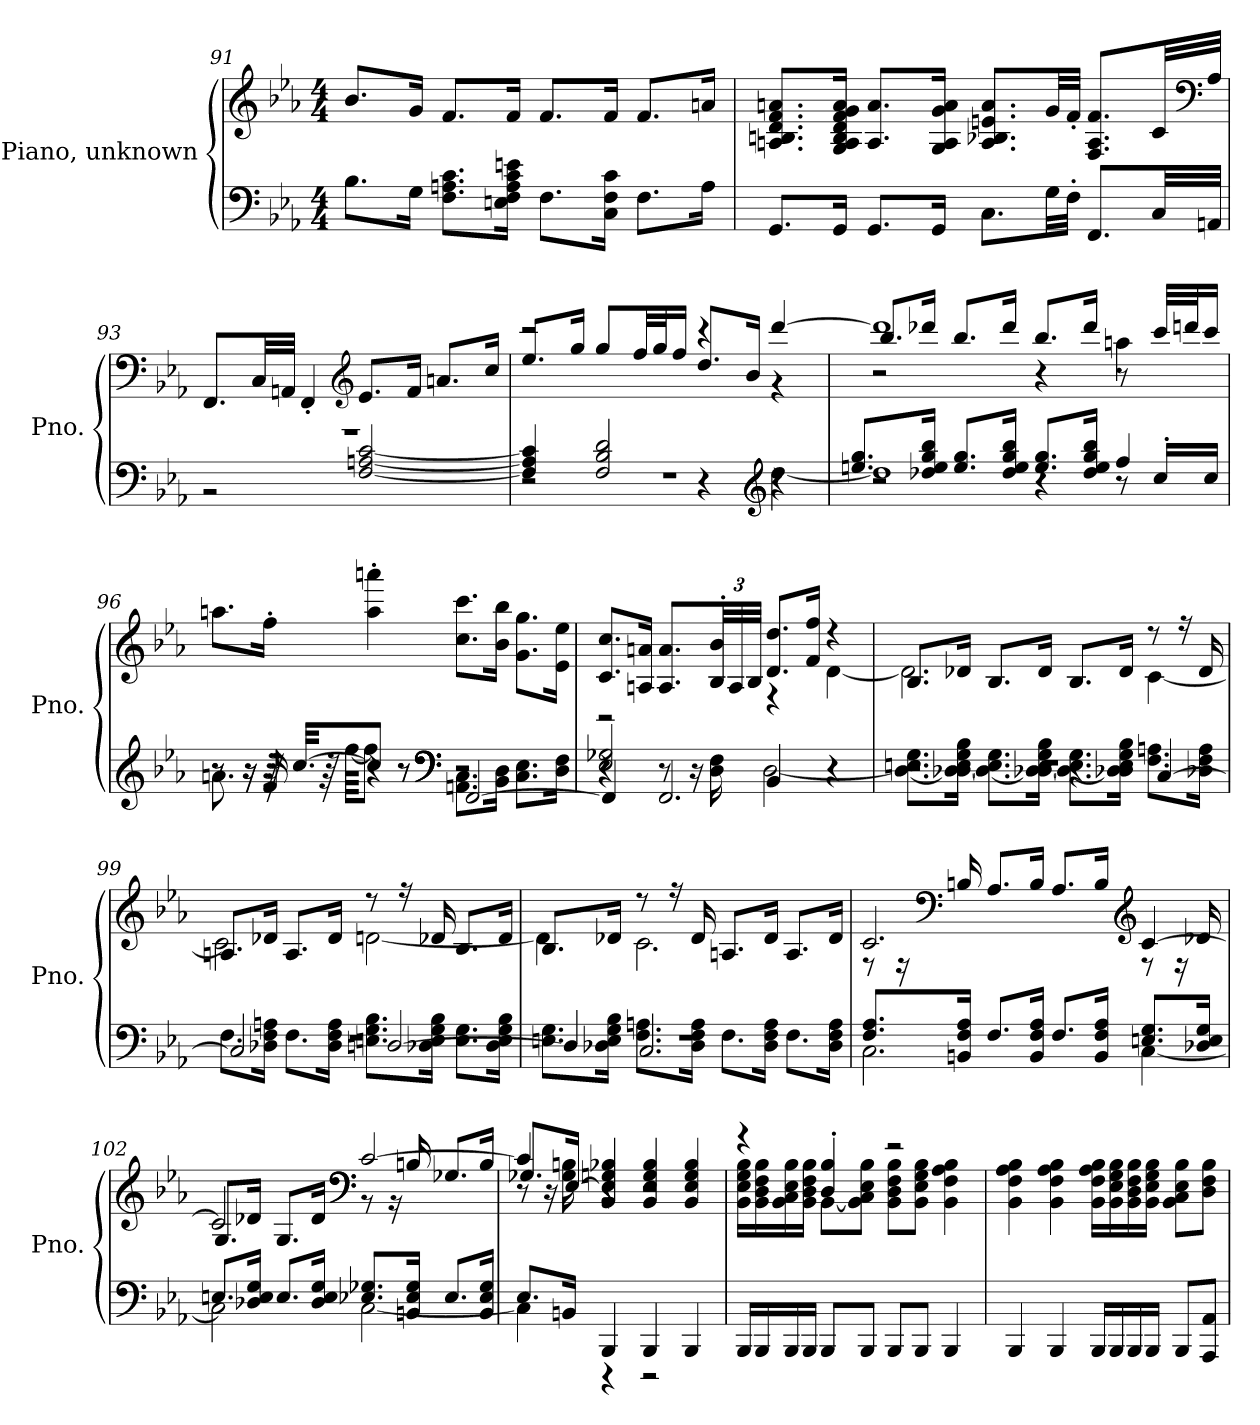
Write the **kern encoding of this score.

**kern	**kern
*part1	*part1
*staff2	*staff1
*I"Piano, unknown	*
*I'Pno.	*
*clefF4	*clefG2
*k[b-e-a-]	*k[b-e-a-]
*M4/4	*M4/4
=91	=91
8.B-\L	8.b-/L
16G\Jk	16g/Jk
8.F\ 8.An\ 8.c\L	8.f/L
16En\ 16F\ 16A\ 16c\ 16en\Jk	16f/Jk
8.F\L	8.f/L
16C\ 16F\ 16c\Jk	16f/Jk
8.F\L	8.f/L
16A\Jk	16an/Jk
!!LO:LB:g=z
=92	=92
8.GG/L	8.An/ 8.Bn/ 8.d/ 8.f/ 8.an/L
16GG/Jk	16G/ 16A/ 16B/ 16d/ 16f/ 16g/ 16a/Jk
8.GG/L	8.A/ 8.a/L
16GG/Jk	16G/ 16A/ 16g/ 16a/Jk
8.C\L	8.A/ 8.B-X/ 8.en/ 8.a/L
32G\LL	32g/LL
32F'\JJJ	32f'/JJJ
8.FF/L	8.F/ 8.A/ 8.f/L
32C/LL	32c/LL
*	*clefF4
32AAn/JJJ	32A/JJJ
=93	=93
*^	*
1r	2r	8.FF/L
.	.	32C/LL
.	.	32AAn/JJJ
.	.	4FF'/
*	*	*clefG2
.	[2F/ [2An/ [2c/	8.e-/L
.	.	16f/Jk
.	.	8.an/L
.	.	16cc/Jk
=94	=94	=94
*	*^	*^
1r	2r	4F/] 4A/] 4c/]	2r	8.ee-/L
.	.	.	.	16gg/Jk
.	.	2F/ 2B-/ 2d/	.	8gg/L
.	.	.	.	32ff/LL
.	.	.	.	32gg/J
.	.	.	.	16ff/JJ
.	4r	.	4r	8.dd/L
.	.	.	.	16b-/Jk
*clefG2	*	*	*	*
.	[4dd\	4r	[4ddd/	4r
!!LO:LB:g=z
=95	=95	=95	=95	=95
*	*	*	*	*^
2r	1dd]	8.een/ 8.gg/L	1ddd]	2r	8.bb-/L
.	.	16dd-X/ 16ee/ 16gg/ 16bb-/Jk	.	.	16ddd-X/Jk
.	.	8.ee/ 8.gg/L	.	.	8.bb-/L
.	.	16dd-/ 16ee/ 16gg/ 16bb-/Jk	.	.	16ddd-/Jk
4r	.	8.ee/ 8.gg/L	.	4r	8.bb-/L
.	.	16dd-/ 16ee/ 16gg/ 16bb-/Jk	.	.	16ddd-/Jk
4ff/	.	8r	.	4aan\	8r
.	.	16cc'/LL	.	.	32ccc/LLL
.	.	.	.	.	32dddn/J
.	.	16cc/JJ	.	.	16ccc/JJ
*	*	*	*v	*v	*v
=96	=96	=96	=96
8r	8.an\	8r	8.aan\L
16r	.	16r	.
64r	32r	16f/	16ff'\Jk
[32.cc/KKL	.	.	.
.	64r	.	.
.	[64ff\KKKL	.	.
8cc/J]	8ff\J]	4r	4aa\' 4aaan\'
8r	8r	.	.
*clefF4	*	*	*
2r	8.AAn\ 8.C\L	[2FF/	8.cc\ 8.ccc\L
.	16BB-\ 16D\Jk	.	16b-\ 16bb-\Jk
.	8.C\ 8.E-\L	.	8.g\ 8.gg\L
.	16D\ 16F\Jk	.	16e-\ 16ee-\Jk
!!LO:LB:g=z
=97	=97	=97	=97
*	*	*	*^
2E-/ 2G-X/	4r	4FF/]	8.c/ 8.cc/L	2r
.	.	.	16An/ 16an/Jk	.
.	8r	2.FF/	8.A/ 8.a/L	.
.	16r	.	.	.
*	*	*	*Xbrackettup	*
.	16D\ 16F\	.	48B-/' 48b-/'LL	.
.	.	.	48A/	.
.	.	.	48B-/JJJ	.
4BB-/	[2D\	.	8.d/ 8.dd/L	4r
.	.	.	16f/ 16ff/Jk	.
4r	.	.	4r	[4d\
=98	=98	=98	=98	=98
1r	8.D\_ 8.En\ 8.G\L	2r	8.B-/L	2.d\]
.	16D-X\ 16D\_ 16E\ 16G\ 16B-\Jk	.	16d-X/Jk	.
.	8.D\_ 8.E\ 8.G\L	.	8.B-/L	.
.	16D-X\ 16D\_ 16E\ 16G\ 16B-\Jk	.	16d-/Jk	.
.	8.D\_ 8.E\ 8.G\L	4r	8.B-/L	.
.	16D-X\ 16D\] 16E\ 16G\ 16B-\Jk	.	16d-/Jk	.
.	8.F\ 8.An\L	[4C/	8r	[4c\
.	.	.	16r	.
.	16D-X\ 16F\ 16A\Jk	.	16d-/	.
!!LO:LB:g=z	!!
=99	=99	=99	=99	=99
1r	8.F\L	2C/]	8.An/L	2c\]
.	16D-X\ 16F\ 16An\Jk	.	16d-X/Jk	.
.	8.F\L	.	8.A/L	.
.	16D-\ 16F\ 16A\Jk	.	16d-/Jk	.
.	8.En\ 8.G\ 8.B-\L	[2Dn/	8r	[2dn\
.	.	.	16r	.
.	16D-X\ 16E\ 16G\ 16B-\Jk	.	16d-X/	.
.	8.E\ 8.G\L	.	8.B-/L	.
.	16D-\ 16E\ 16G\ 16B-\Jk	.	16d-/Jk	.
=100	=100	=100	=100	=100
1r	8.En\ 8.G\L	4D/]	8.B-/L	4d\]
.	16D-X\ 16E\ 16G\ 16B-\Jk	.	16d-X/Jk	.
.	8.F\ 8.An\L	2.C/	8r	2.c\
.	.	.	16r	.
.	16D-\ 16F\ 16A\Jk	.	16d-/	.
.	8.F\L	.	8.An/L	.
.	16D-\ 16F\ 16A\Jk	.	16d-/Jk	.
.	8.F\L	.	8.A/L	.
.	16D-\ 16F\ 16A\Jk	.	16d-/Jk	.
*	*v	*v	*	*
!!LO:PB:g=z	!!
=101	=101	=101	=101
8.F/ 8.A-/L	2.C\	2.c/	8r
.	.	.	16r
*	*	*clefF4	*
16BBn/ 16F/ 16A-/Jk	.	.	16Bn/
8.F/L	.	.	8.A-/L
16BB/ 16F/ 16A-/Jk	.	.	16B/Jk
8.F/L	.	.	8.A-/L
16BB/ 16F/ 16A-/Jk	.	.	16B/Jk
*	*	*clefG2	*
8.En/ 8.G/L	[4C\	[4c/	8r
.	.	.	16r
16D-X/ 16E/ 16G/Jk	.	.	16d-X/
=102	=102	=102	=102
8.En/L	2C\]	2c/]	8.G/L
16D-X/ 16E/ 16G/Jk	.	.	16d-X/Jk
8.E/L	.	.	8.G/L
16D-/ 16E/ 16G/Jk	.	.	16d-/Jk
*	*	*clefF4	*
8.E-X/ 8.G-X/L	[2C\	[2c/	8r
.	.	.	16r
16BBn/ 16E-/ 16G-/Jk	.	.	16Bn/
8.E-/L	.	.	8.G-X/L
16BB/ 16E-/ 16G-/Jk	.	.	16B/Jk
!!LO:LB:g=z
=103	=103	=103	=103
*	*	*	*^
8.E-/L	4C\]	4c/]	8r	8.G-X/L
.	.	.	16r	.
16BBn/Jk	.	.	16G-\ 16Bn\	[16E-/Jk
4BBB-/	4r	4r	4r	4BB-/ 4E-/] 4Gn/ 4B-X/
4BBB-/	2r	2r	2r	4BB-/ 4E-/ 4G/ 4B-/
4BBB-/	.	.	.	4BB-/ 4E-/ 4G/ 4B-/
*v	*v	*	*	*
*	*	*v	*v
=104	=104	=104
16BBB-/LL	4r	16BB-\ 16E-\ 16G\ 16B-\LL
16BBB-/	.	16BB-\ 16D\ 16F\ 16B-\
16BBB-/	.	16BB-\ 16C\ 16E-\ 16B-\
16BBB-/JJ	.	16BB-\ 16D\ 16F\ 16B-\JJ
8BBB-/L	4D/' 4B-/'	[8BB-\L
8BBB-/J	.	8BB-\] 8C\ 8E-\ 8B-\J
8BBB-/L	2r	8BB-\ 8D\ 8F\ 8B-\L
8BBB-/J	.	8BB-\ 8E-\ 8G\ 8B-\J
4BBB-/	.	4BB-\ 4F\ 4A-\ 4B-\
*	*v	*v
=105	=105
4BBB-/	4BB-\ 4F\ 4A-\ 4B-\
4BBB-/	4BB-\ 4F\ 4A-\ 4B-\
16BBB-/LL	16BB-\ 16F\ 16A-\ 16B-\LL
16BBB-/	16BB-\ 16E-\ 16G\ 16B-\
16BBB-/	16BB-\ 16D\ 16F\ 16B-\
16BBB-/JJ	16BB-\ 16E-\ 16G\ 16B-\JJ
8BBB-/L	8BB-\ 8C\ 8E-\ 8B-\L
8AAA-/ 8AA-/J	8D\ 8F\ 8B-\J
=	=
*-	*-
